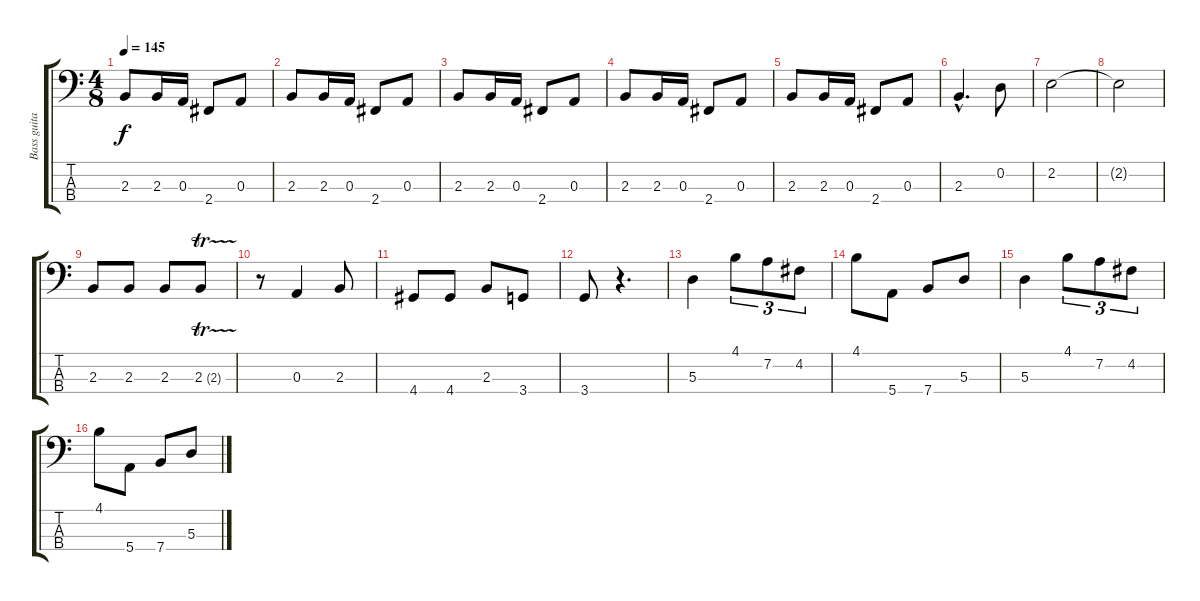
\track ("Bass guitar" "Bass guita") {instrument electricbassfinger}
\staff {score tabs}
\tuning (G2 D2 A1 E1) {hide}
\ts (4 8)
\tempo 145
\clef f4
\ks c
2.3.8{dy f} 2.3.16 0.3.16 2.4.8 0.3.8 |
2.3.8 2.3.16 0.3.16 2.4.8 0.3.8 |
2.3.8 2.3.16 0.3.16 2.4.8 0.3.8 |
2.3.8 2.3.16 0.3.16 2.4.8 0.3.8 |
2.3.8 2.3.16 0.3.16 2.4.8 0.3.8 |
2.3{hac}.4{d} 0.2.8 |
2.2.2 |
2.2{t}.2 |
2.3.8 2.3.8 2.3.8 2.3{tr (2 16)}.8 |
r.8 0.3.4 2.3.8 |
4.4.8 4.4.8 2.3.8 3.4.8 |
3.4.8 r.4{d} |
5.3.4 4.1.8{tu (3 2)} 7.2.8{tu (3 2)} 4.2.8{tu (3 2)} |
4.1.8 5.4.8 7.4.8 5.3.8 |
5.3.4 4.1.8{tu (3 2)} 7.2.8{tu (3 2)} 4.2.8{tu (3 2)} |
4.1.8 5.4.8 7.4.8 5.3.8
